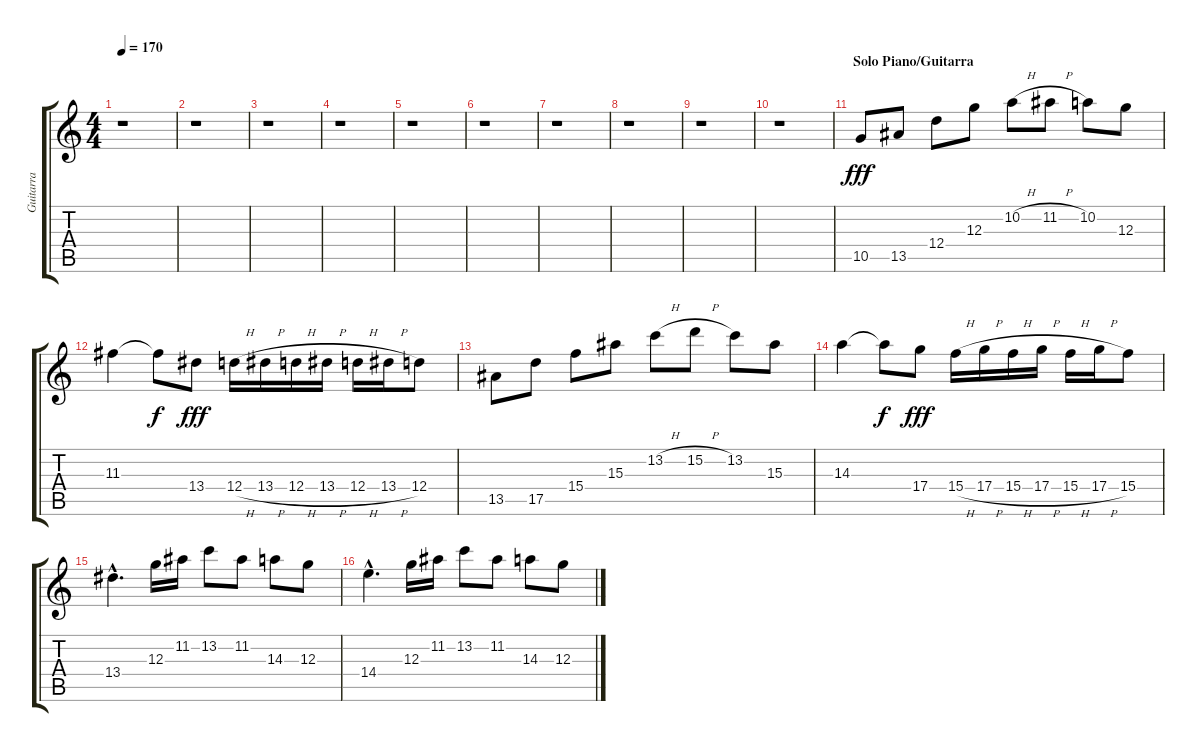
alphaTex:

\track ("Guitarra" "Guitarra") {instrument distortionguitar}
\staff {score tabs}
\tuning (E4 B3 G3 D3 A2 E2) {hide}
\ts (4 4)
\tempo 170
\clef g2
\ks c
r.1{dy fff} |
r.1 |
r.1 |
r.1 |
r.1 |
r.1 |
r.1 |
r.1 |
r.1 |
r.1 |
\section ("" "Solo Piano/Guitarra")
10.5.8 13.5.8 12.4.8 12.3.8 10.2{h}.8 11.2{h}.8 10.2.8 12.3.8 |
11.3.4 11.3{t}.8{dy f} 13.4.8{dy fff} 12.4{h}.16 13.4{h}.16 12.4{h}.16 13.4{h}.16 12.4{h}.16 13.4{h}.16 12.4.8 |
13.5.8 17.5.8 15.4.8 15.3.8 13.2{h}.8 15.2{h}.8 13.2.8 15.3.8 |
14.3.4 14.3{t}.8{dy f} 17.4.8{dy fff} 15.4{h}.16 17.4{h}.16 15.4{h}.16 17.4{h}.16 15.4{h}.16 17.4{h}.16 15.4.8 |
13.4{hac}.4{d} 12.3.16 11.2.16 13.2.8 11.2.8 14.3.8 12.3.8 |
14.4{hac}.4{d} 12.3.16 11.2.16 13.2.8 11.2.8 14.3.8 12.3.8
